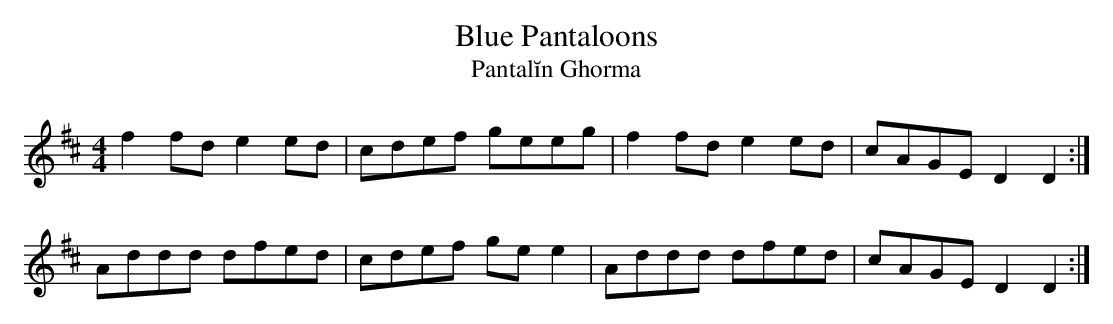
X:1
T: Blue Pantaloons
T: Pantal\uin Ghorma
L: 1/8
M: 4/4
K: D
f2 fd e2 ed|cdef geeg|f2 fd e2 ed|cAGE D2 D2 :|
Addd dfed|cdef ge e2|Addd dfed|cAGE D2 D2 :|
